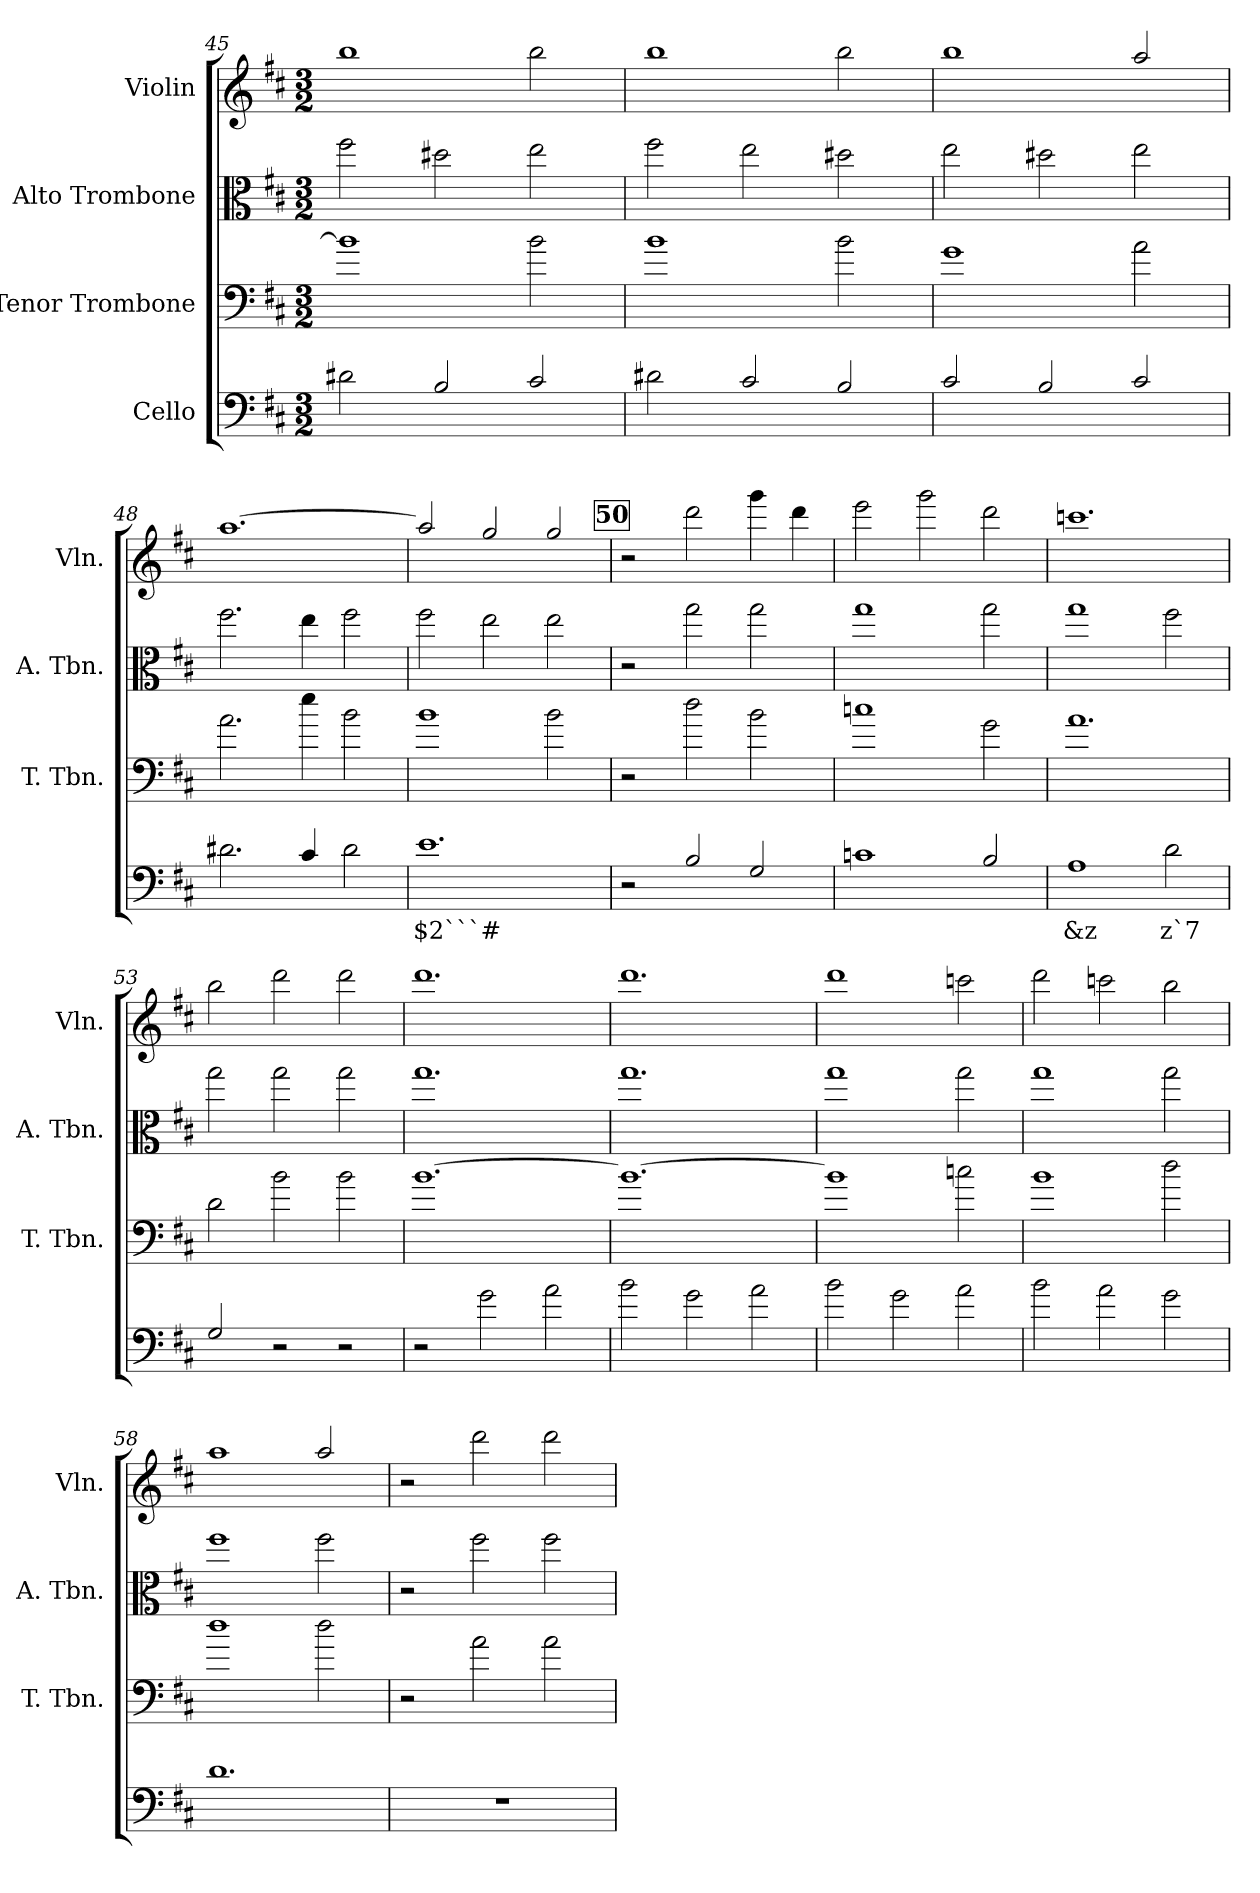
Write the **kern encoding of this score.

**kern	**text	**kern	**kern	**kern
*part4	*part4	*part3	*part2	*part1
*staff4	*staff4	*staff3	*staff2	*staff1
*I"Cello	*	*I"Tenor Trombone	*I"Alto Trombone	*I"Violin
*	*	*I'T. Tbn.	*I'A. Tbn.	*I'Vln.
*clefF4	*	*clefF4	*clefC3	*clefG2
*ITrd7c12	*	*ITrd7c12	*ITrd7c12	*ITrd7c12
*k[f#c#]	*	*k[f#c#]	*k[f#c#]	*k[f#c#]
*D:	*	*D:	*D:	*D:
*M3/2	*	*M3/2	*M3/2	*M3/2
=45	=45	=45	=45	=45
2D#X\	.	1B]	2f#\	1b
2BB/	.	.	2d#X\	.
2C#/	.	2B\	2e\	2b\
!!LO:LB:g=z
=46	=46	=46	=46	=46
2D#X\	.	1B	2f#\	1b
2C#/	.	.	2e\	.
2BB/	.	2B\	2d#X\	2b\
=47	=47	=47	=47	=47
2C#/	.	1G	2e\	1b
2BB/	.	.	2d#X\	.
2C#/	.	2A\	2e\	2a/
=48	=48	=48	=48	=48
2.D#X\	.	2.A\	2.f#\	[1.a
4C#/	.	4e\	4e\	.
2D#\	.	2B\	2f#\	.
=49	=49	=49	=49	=49
!	!LO:LY:b	!	!	!
1.E	$2```#	1B	2f#\	2a/]
.	.	.	2e\	2g/
.	.	2B\	2e\	2g/
!!LO:REH:place=s1:a:B:fs=8.3:t=50
=50	=50	=50	=50	=50
2r	.	2r	2r	2r
2BB/	.	2d\	2g\	2dd\
2GG/	.	2B\	2g\	4gg\
.	.	.	.	4dd\
=51	=51	=51	=51	=51
1Cn	.	1cn	1g	2ee\
.	.	.	.	2gg\
2BB/	.	2G\	2g\	2dd\
=52	=52	=52	=52	=52
!	!LO:LY:b	!	!	!
1AA	&z	1.A	1g	1.ccn
!	!LO:LY:b	!	!	!
2D\	z`7	.	2f#\	.
=53	=53	=53	=53	=53
2GG/	.	2D\	2g\	2b\
2r	.	2B\	2g\	2dd\
2r	.	2B\	2g\	2dd\
=54	=54	=54	=54	=54
2r	.	[1.B	1.g	1.dd
2G\	.	.	.	.
2A\	.	.	.	.
!!LO:PB:g=z
=55	=55	=55	=55	=55
2B\	.	1.B_	1.g	1.dd
2G\	.	.	.	.
2A\	.	.	.	.
=56	=56	=56	=56	=56
2B\	.	1B]	1g	1dd
2G\	.	.	.	.
2A\	.	2cn\	2g\	2ccn\
=57	=57	=57	=57	=57
2B\	.	1B	1g	2dd\
2A\	.	.	.	2ccn\
2G\	.	2d\	2g\	2b\
=58	=58	=58	=58	=58
1.D	.	1d	1f#	1a
.	.	2d\	2f#\	2a/
=59	=59	=59	=59	=59
1.r	.	2r	2r	2r
.	.	2A\	2f#\	2dd\
.	.	2A\	2f#\	2dd\
=	=	=	=	=
*-	*-	*-	*-	*-
